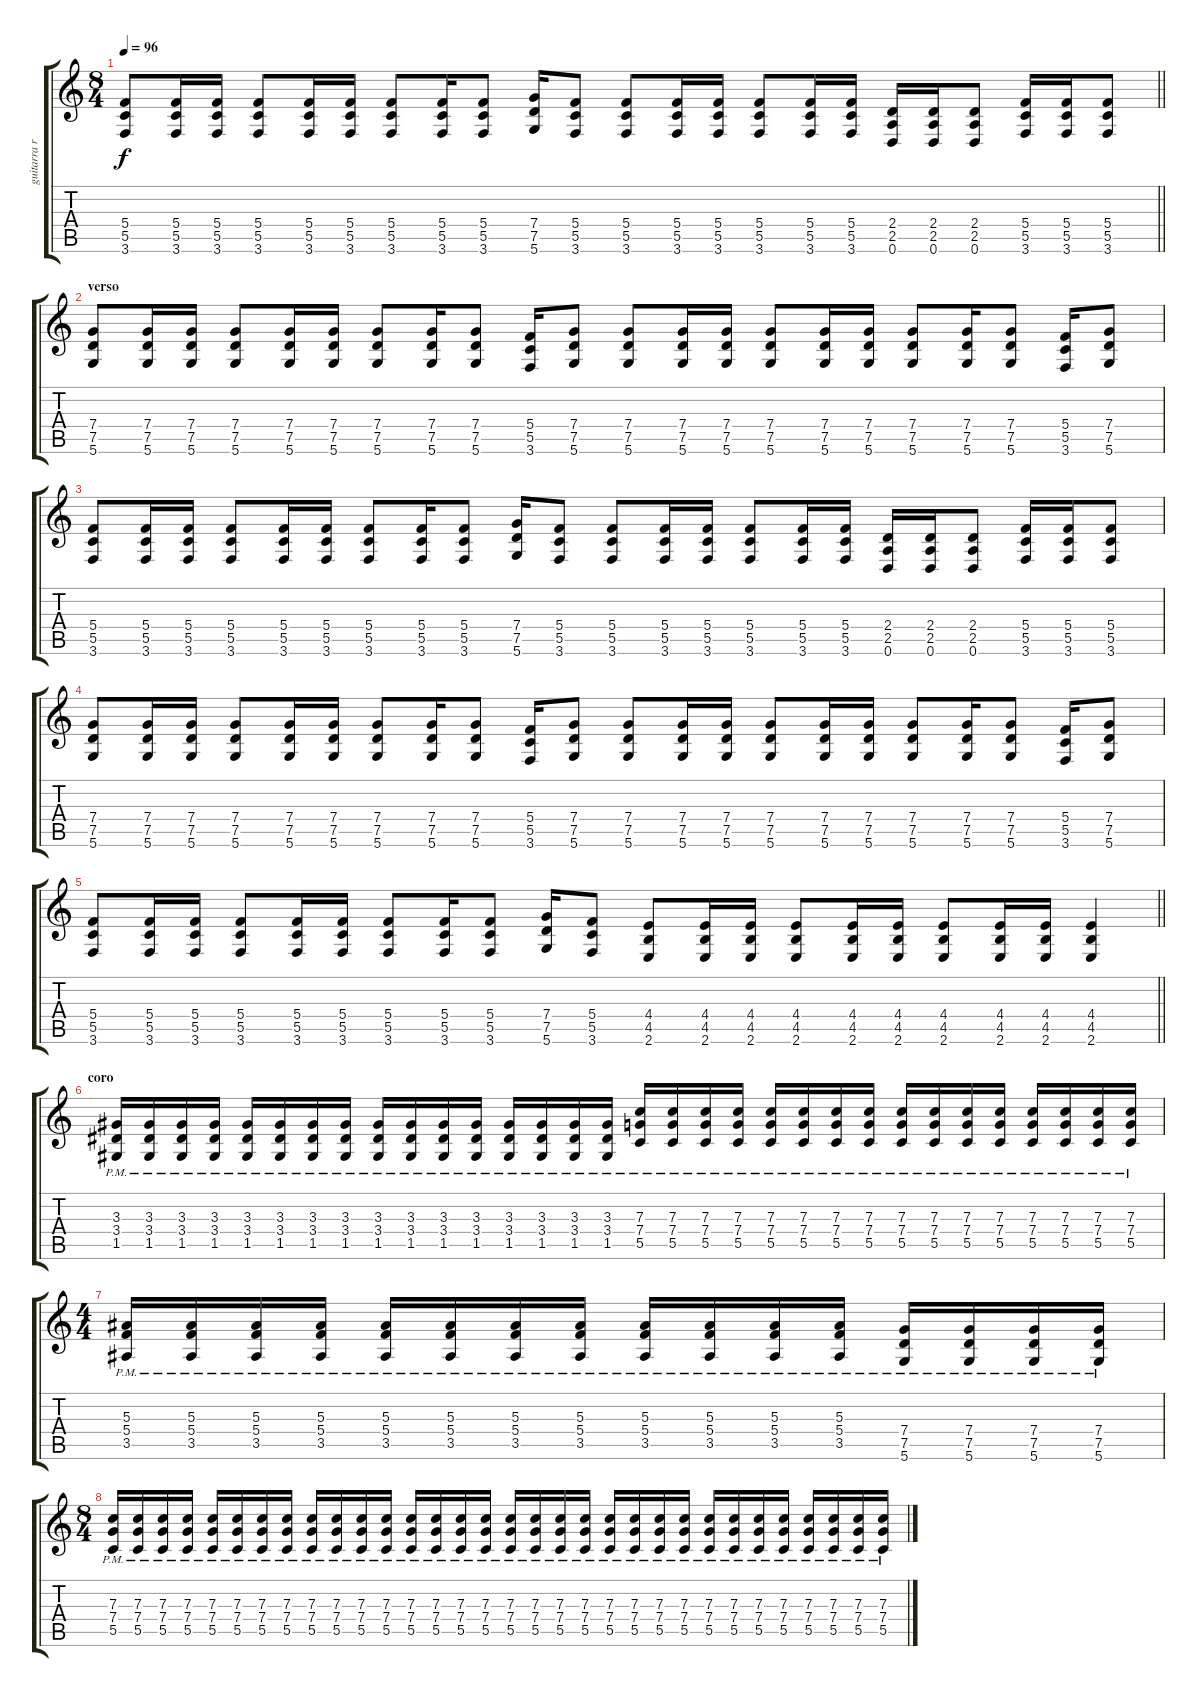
\track ("guitarra ritmica" "guitarra r") {instrument distortionguitar}
\staff {score tabs}
\tuning (D4 A3 F3 C3 G2 D2) {hide}
\ts (8 4)
\tempo 96
\clef g2
\barLineRight lightlight
\ks c
(5.4 5.5 3.6).8{dy f} (5.4 5.5 3.6).16 (5.4 5.5 3.6).16 (5.4 5.5 3.6).8 (5.4 5.5 3.6).16 (5.4 5.5 3.6).16 (5.4 5.5 3.6).8 (5.4 5.5 3.6).16 (5.4 5.5 3.6).8 (7.4 7.5 5.6).16 (5.4 5.5 3.6).8 (5.4 5.5 3.6).8 (5.4 5.5 3.6).16 (5.4 5.5 3.6).16 (5.4 5.5 3.6).8 (5.4 5.5 3.6).16 (5.4 5.5 3.6).16 (2.4 2.5 0.6).16 (2.4 2.5 0.6).16 (2.4 2.5 0.6).8 (5.4 5.5 3.6).16 (5.4 5.5 3.6).16 (5.4 5.5 3.6).8 |
\section ("" "verso")
(7.4 7.5 5.6).8 (7.4 7.5 5.6).16 (7.4 7.5 5.6).16 (7.4 7.5 5.6).8 (7.4 7.5 5.6).16 (7.4 7.5 5.6).16 (7.4 7.5 5.6).8 (7.4 7.5 5.6).16 (7.4 7.5 5.6).8 (5.4 5.5 3.6).16 (7.4 7.5 5.6).8 (7.4 7.5 5.6).8 (7.4 7.5 5.6).16 (7.4 7.5 5.6).16 (7.4 7.5 5.6).8 (7.4 7.5 5.6).16 (7.4 7.5 5.6).16 (7.4 7.5 5.6).8 (7.4 7.5 5.6).16 (7.4 7.5 5.6).8 (5.4 5.5 3.6).16 (7.4 7.5 5.6).8 |
(5.4 5.5 3.6).8 (5.4 5.5 3.6).16 (5.4 5.5 3.6).16 (5.4 5.5 3.6).8 (5.4 5.5 3.6).16 (5.4 5.5 3.6).16 (5.4 5.5 3.6).8 (5.4 5.5 3.6).16 (5.4 5.5 3.6).8 (7.4 7.5 5.6).16 (5.4 5.5 3.6).8 (5.4 5.5 3.6).8 (5.4 5.5 3.6).16 (5.4 5.5 3.6).16 (5.4 5.5 3.6).8 (5.4 5.5 3.6).16 (5.4 5.5 3.6).16 (2.4 2.5 0.6).16 (2.4 2.5 0.6).16 (2.4 2.5 0.6).8 (5.4 5.5 3.6).16 (5.4 5.5 3.6).16 (5.4 5.5 3.6).8 |
(7.4 7.5 5.6).8 (7.4 7.5 5.6).16 (7.4 7.5 5.6).16 (7.4 7.5 5.6).8 (7.4 7.5 5.6).16 (7.4 7.5 5.6).16 (7.4 7.5 5.6).8 (7.4 7.5 5.6).16 (7.4 7.5 5.6).8 (5.4 5.5 3.6).16 (7.4 7.5 5.6).8 (7.4 7.5 5.6).8 (7.4 7.5 5.6).16 (7.4 7.5 5.6).16 (7.4 7.5 5.6).8 (7.4 7.5 5.6).16 (7.4 7.5 5.6).16 (7.4 7.5 5.6).8 (7.4 7.5 5.6).16 (7.4 7.5 5.6).8 (5.4 5.5 3.6).16 (7.4 7.5 5.6).8 |
\barLineRight lightlight
(5.4 5.5 3.6).8 (5.4 5.5 3.6).16 (5.4 5.5 3.6).16 (5.4 5.5 3.6).8 (5.4 5.5 3.6).16 (5.4 5.5 3.6).16 (5.4 5.5 3.6).8 (5.4 5.5 3.6).16 (5.4 5.5 3.6).8 (7.4 7.5 5.6).16 (5.4 5.5 3.6).8 (4.4 4.5 2.6).8 (4.4 4.5 2.6).16 (4.4 4.5 2.6).16 (4.4 4.5 2.6).8 (4.4 4.5 2.6).16 (4.4 4.5 2.6).16 (4.4 4.5 2.6).8 (4.4 4.5 2.6).16 (4.4 4.5 2.6).16 (4.4 4.5 2.6).4 |
\section ("" "coro")
(3.3{pm} 3.4{pm} 1.5{pm}).16 (3.3{pm} 3.4{pm} 1.5{pm}).16 (3.3{pm} 3.4{pm} 1.5{pm}).16 (3.3{pm} 3.4{pm} 1.5{pm}).16 (3.3{pm} 3.4{pm} 1.5{pm}).16 (3.3{pm} 3.4{pm} 1.5{pm}).16 (3.3{pm} 3.4{pm} 1.5{pm}).16 (3.3{pm} 3.4{pm} 1.5{pm}).16 (3.3{pm} 3.4{pm} 1.5{pm}).16 (3.3{pm} 3.4{pm} 1.5{pm}).16 (3.3{pm} 3.4{pm} 1.5{pm}).16 (3.3{pm} 3.4{pm} 1.5{pm}).16 (3.3{pm} 3.4{pm} 1.5{pm}).16 (3.3{pm} 3.4{pm} 1.5{pm}).16 (3.3{pm} 3.4{pm} 1.5{pm}).16 (3.3{pm} 3.4{pm} 1.5{pm}).16 (7.3{pm} 7.4{pm} 5.5{pm}).16 (7.3{pm} 7.4{pm} 5.5{pm}).16 (7.3{pm} 7.4{pm} 5.5{pm}).16 (7.3{pm} 7.4{pm} 5.5{pm}).16 (7.3{pm} 7.4{pm} 5.5{pm}).16 (7.3{pm} 7.4{pm} 5.5{pm}).16 (7.3{pm} 7.4{pm} 5.5{pm}).16 (7.3{pm} 7.4{pm} 5.5{pm}).16 (7.3{pm} 7.4{pm} 5.5{pm}).16 (7.3{pm} 7.4{pm} 5.5{pm}).16 (7.3{pm} 7.4{pm} 5.5{pm}).16 (7.3{pm} 7.4{pm} 5.5{pm}).16 (7.3{pm} 7.4{pm} 5.5{pm}).16 (7.3{pm} 7.4{pm} 5.5{pm}).16 (7.3{pm} 7.4{pm} 5.5{pm}).16 (7.3{pm} 7.4{pm} 5.5{pm}).16 |
\ts (4 4)
(5.3{pm} 5.4{pm} 3.5{pm}).16 (5.3{pm} 5.4{pm} 3.5{pm}).16 (5.3{pm} 5.4{pm} 3.5{pm}).16 (5.3{pm} 5.4{pm} 3.5{pm}).16 (5.3{pm} 5.4{pm} 3.5{pm}).16 (5.3{pm} 5.4{pm} 3.5{pm}).16 (5.3{pm} 5.4{pm} 3.5{pm}).16 (5.3{pm} 5.4{pm} 3.5{pm}).16 (5.3{pm} 5.4{pm} 3.5{pm}).16 (5.3{pm} 5.4{pm} 3.5{pm}).16 (5.3{pm} 5.4{pm} 3.5{pm}).16 (5.3{pm} 5.4{pm} 3.5{pm}).16 (7.4{pm} 7.5{pm} 5.6{pm}).16 (7.4{pm} 7.5{pm} 5.6{pm}).16 (7.4{pm} 7.5{pm} 5.6).16 (7.4{pm} 7.5{pm} 5.6).16 |
\ts (8 4)
(7.3{pm} 7.4{pm} 5.5{pm}).16 (7.3{pm} 7.4{pm} 5.5{pm}).16 (7.3{pm} 7.4{pm} 5.5{pm}).16 (7.3{pm} 7.4{pm} 5.5{pm}).16 (7.3{pm} 7.4{pm} 5.5{pm}).16 (7.3{pm} 7.4{pm} 5.5{pm}).16 (7.3{pm} 7.4{pm} 5.5{pm}).16 (7.3{pm} 7.4{pm} 5.5{pm}).16 (7.3{pm} 7.4{pm} 5.5{pm}).16 (7.3{pm} 7.4{pm} 5.5{pm}).16 (7.3{pm} 7.4{pm} 5.5{pm}).16 (7.3{pm} 7.4{pm} 5.5{pm}).16 (7.3{pm} 7.4{pm} 5.5{pm}).16 (7.3{pm} 7.4{pm} 5.5{pm}).16 (7.3{pm} 7.4{pm} 5.5{pm}).16 (7.3{pm} 7.4{pm} 5.5{pm}).16 (7.3{pm} 7.4{pm} 5.5{pm}).16 (7.3{pm} 7.4{pm} 5.5{pm}).16 (7.3{pm} 7.4{pm} 5.5{pm}).16 (7.3{pm} 7.4{pm} 5.5{pm}).16 (7.3{pm} 7.4{pm} 5.5{pm}).16 (7.3{pm} 7.4{pm} 5.5{pm}).16 (7.3{pm} 7.4{pm} 5.5{pm}).16 (7.3{pm} 7.4{pm} 5.5{pm}).16 (7.3{pm} 7.4{pm} 5.5{pm}).16 (7.3{pm} 7.4{pm} 5.5{pm}).16 (7.3{pm} 7.4{pm} 5.5{pm}).16 (7.3{pm} 7.4{pm} 5.5{pm}).16 (7.3{pm} 7.4{pm} 5.5{pm}).16 (7.3{pm} 7.4{pm} 5.5{pm}).16 (7.3{pm} 7.4{pm} 5.5{pm}).16 (7.3{pm} 7.4{pm} 5.5{pm}).16
